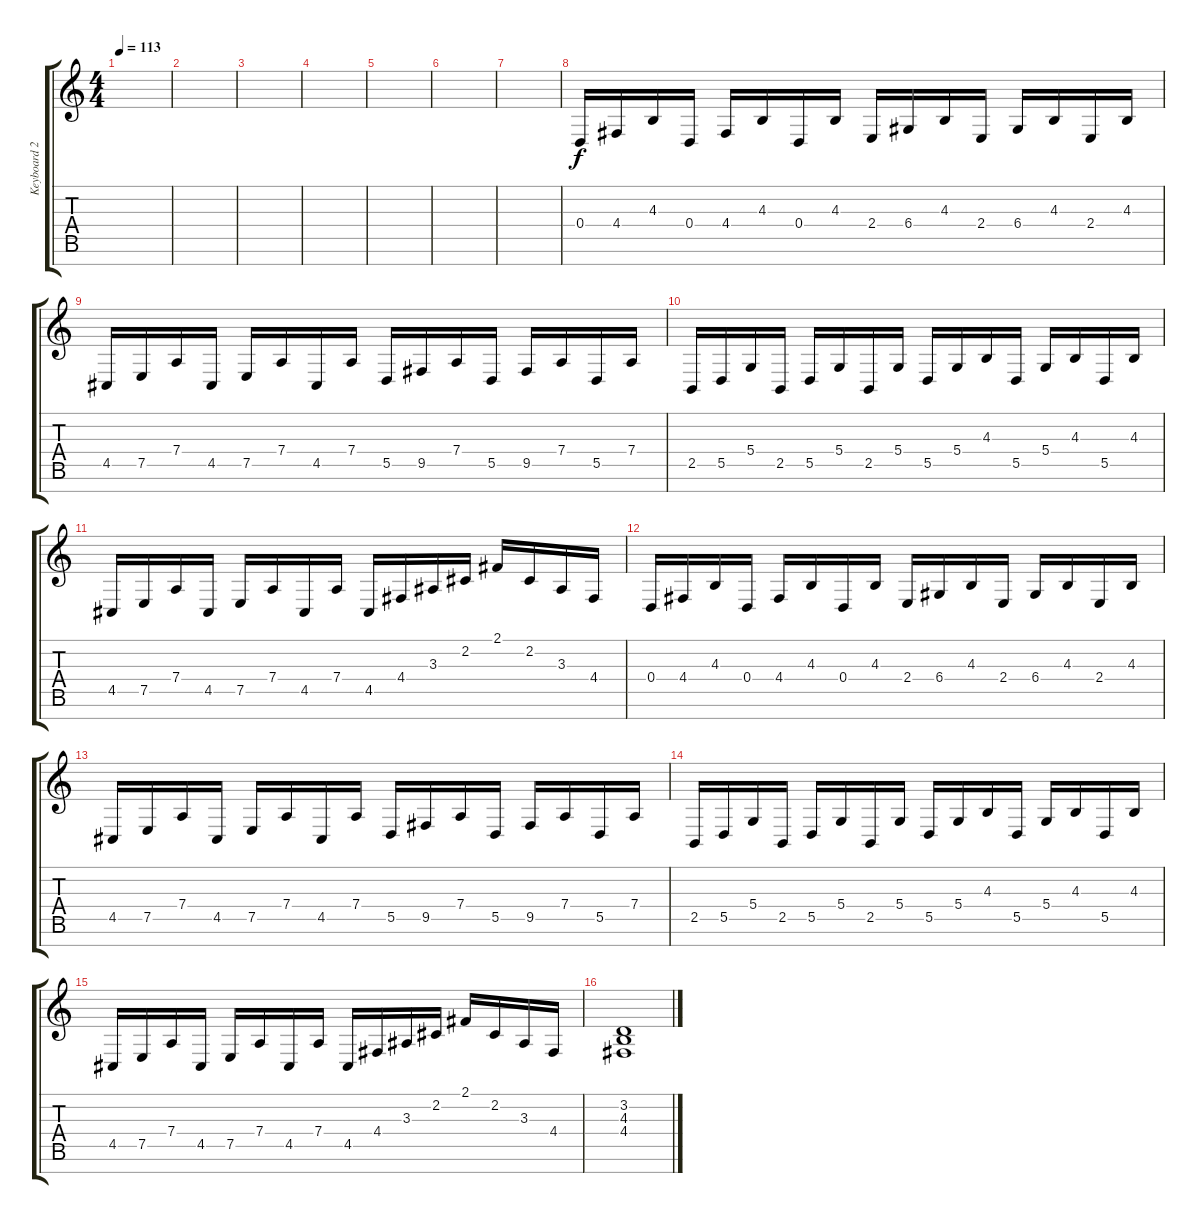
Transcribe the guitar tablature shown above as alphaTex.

\track ("Keyboard 2" "Keyboard 2") {instrument stringensemble1}
\staff {score tabs}
\tuning (E4 B3 G3 D3 A2 E2 B1) {hide}
\ts (4 4)
\tempo 113
\clef g2
\ks c
|
|
|
|
|
|
|
0.4.16{volume 16 instrument harpsichord} 4.4.16 4.3.16 0.4.16 4.4.16 4.3.16 0.4.16 4.3.16 2.4.16 6.4.16 4.3.16 2.4.16 6.4.16 4.3.16 2.4.16 4.3.16 |
4.5.16 7.5.16 7.4.16 4.5.16 7.5.16 7.4.16 4.5.16 7.4.16 5.5.16 9.5.16 7.4.16 5.5.16 9.5.16 7.4.16 5.5.16 7.4.16 |
2.5.16 5.5.16 5.4.16 2.5.16 5.5.16 5.4.16 2.5.16 5.4.16 5.5.16 5.4.16 4.3.16 5.5.16 5.4.16 4.3.16 5.5.16 4.3.16 |
4.5.16 7.5.16 7.4.16 4.5.16 7.5.16 7.4.16 4.5.16 7.4.16 4.5.16 4.4.16 3.3.16 2.2.16 2.1.16 2.2.16 3.3.16 4.4.16 |
0.4.16{volume 16 instrument harpsichord} 4.4.16 4.3.16 0.4.16 4.4.16 4.3.16 0.4.16 4.3.16 2.4.16 6.4.16 4.3.16 2.4.16 6.4.16 4.3.16 2.4.16 4.3.16 |
4.5.16 7.5.16 7.4.16 4.5.16 7.5.16 7.4.16 4.5.16 7.4.16 5.5.16 9.5.16 7.4.16 5.5.16 9.5.16 7.4.16 5.5.16 7.4.16 |
2.5.16 5.5.16 5.4.16 2.5.16 5.5.16 5.4.16 2.5.16 5.4.16 5.5.16 5.4.16 4.3.16 5.5.16 5.4.16 4.3.16 5.5.16 4.3.16 |
4.5.16 7.5.16 7.4.16 4.5.16 7.5.16 7.4.16 4.5.16 7.4.16 4.5.16 4.4.16 3.3.16 2.2.16 2.1.16 2.2.16 3.3.16 4.4.16 |
(3.2 4.3 4.4).1{volume 13 instrument choiraahs}
